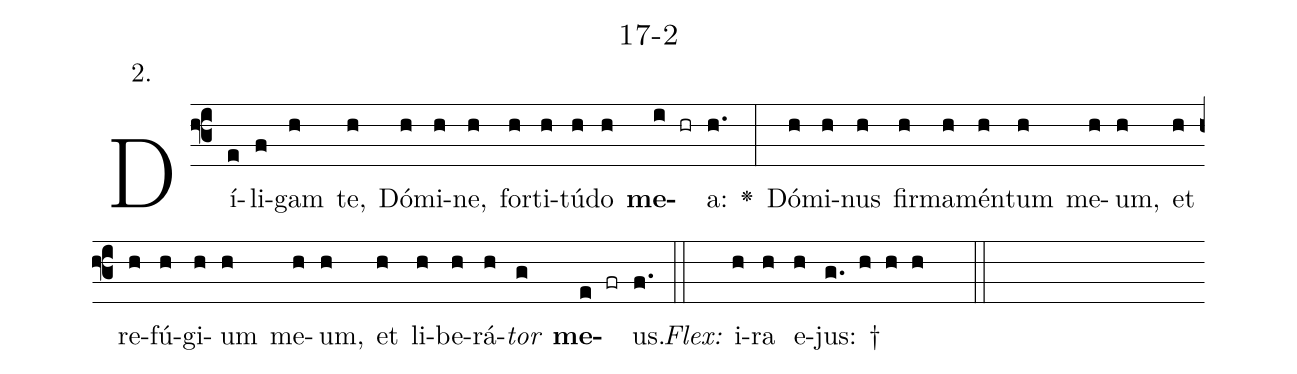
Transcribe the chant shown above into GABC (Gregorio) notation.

name: 17-2;
annotation: 2.;
%%
(f3)Dí(e)li(f)gam(h) te,(h) Dó(h)mi(h)ne,(h) for(h)ti(h)tú(h)do(h) <b>me</b>(i hr)a:(h.) <v>\greheightstar</v>(:) Dó(h)mi(h)nus(h) fir(h)ma(h)mén(h)tum(h) me(h)um,(h) et(h) re(h)fú(h)gi(h)um(h) me(h)um,(h) et(h) li(h)be(h)rá(h)<i>tor</i>(g) <b>me</b>(e fr)us.(f.) (::)
<i>Flex:</i>()  i(h)ra(h) e(h)jus: †(g. h h h  ::)

%E(h) u(h) o(h) u(g) a(e) e.(f.) (::)
